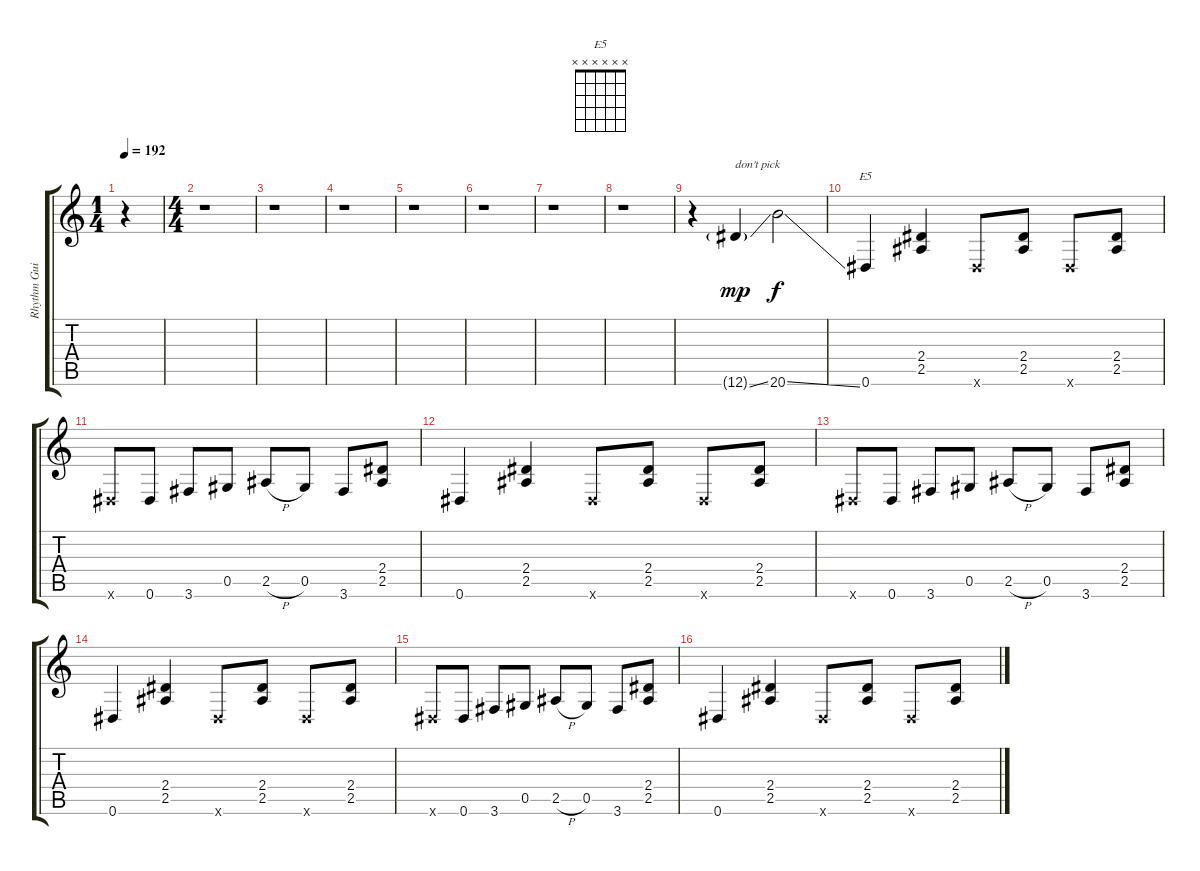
\track ("Rhythm Guitar (Slash)" "Rhythm Gui") {instrument overdrivenguitar}
\staff {score tabs}
\tuning (Eb4 Bb3 Gb3 Db3 Ab2 Eb2) {hide}
\chord ("E5" x x x x x x)
\ts (1 4)
\tempo 192
\clef g2
\ks c
r.4{dy mp instrument overdrivenguitar} |
\ts (4 4)
r.1 |
r.1 |
r.1 |
r.1 |
r.1 |
r.1 |
r.1 |
r.4 12.6{ss g}.4{txt "don't pick"} 20.6{ss}.2{dy f} |
0.6.4{ch "E5"} (2.4 2.5).4 0.6{x}.8 (2.4 2.5).8 0.6{x}.8 (2.4 2.5).8 |
0.6{x}.8 0.6.8 3.6.8 0.5.8 2.5{h}.8 0.5.8 3.6.8 (2.4 2.5).8 |
0.6.4 (2.4 2.5).4 0.6{x}.8 (2.4 2.5).8 0.6{x}.8 (2.4 2.5).8 |
0.6{x}.8 0.6.8 3.6.8 0.5.8 2.5{h}.8 0.5.8 3.6.8 (2.4 2.5).8 |
0.6.4 (2.4 2.5).4 0.6{x}.8 (2.4 2.5).8 0.6{x}.8 (2.4 2.5).8 |
0.6{x}.8 0.6.8 3.6.8 0.5.8 2.5{h}.8 0.5.8 3.6.8 (2.4 2.5).8 |
0.6.4 (2.4 2.5).4 0.6{x}.8 (2.4 2.5).8 0.6{x}.8 (2.4 2.5).8
